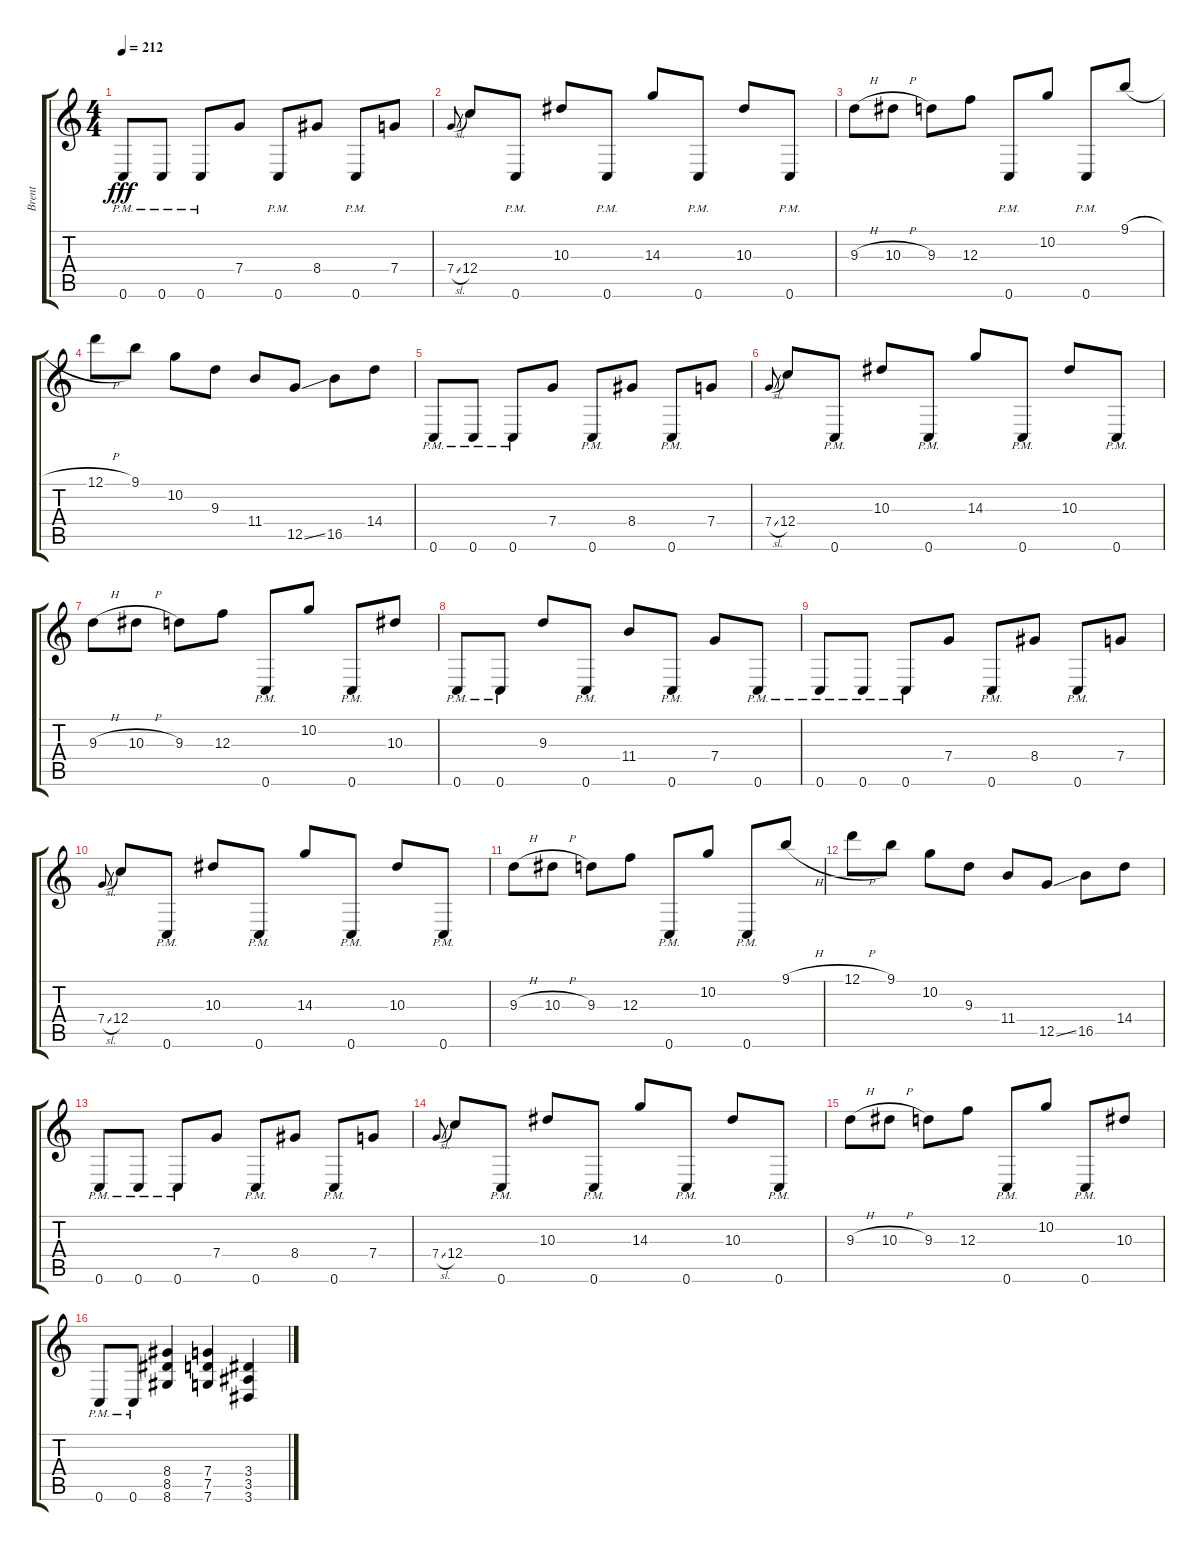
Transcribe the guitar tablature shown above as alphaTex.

\track ("Brent" "Brent") {instrument distortionguitar}
\staff {score tabs}
\tuning (D4 A3 F3 C3 G2 C2) {hide}
\ts (4 4)
\tempo 212
\clef g2
\ks c
0.6{pm}.8{dy fff} 0.6{pm}.8 0.6{pm}.8 7.4.8 0.6{pm}.8 8.4.8 0.6{pm}.8 7.4.8 |
7.4{sl}.8{gr onbeat} 12.4.8 0.6{pm}.8 10.3.8 0.6{pm}.8 14.3.8 0.6{pm}.8 10.3.8 0.6{pm}.8 |
9.3{h}.8 10.3{h}.8 9.3.8 12.3.8 0.6{pm}.8 10.2.8 0.6{pm}.8 9.1{h}.8 |
12.1{h}.8 9.1.8 10.2.8 9.3.8 11.4.8 12.5{ss}.8 16.5.8 14.4.8 |
0.6{pm}.8 0.6{pm}.8 0.6{pm}.8 7.4.8 0.6{pm}.8 8.4.8 0.6{pm}.8 7.4.8 |
7.4{sl}.8{gr onbeat} 12.4.8 0.6{pm}.8 10.3.8 0.6{pm}.8 14.3.8 0.6{pm}.8 10.3.8 0.6{pm}.8 |
9.3{h}.8 10.3{h}.8 9.3.8 12.3.8 0.6{pm}.8 10.2.8 0.6{pm}.8 10.3.8 |
0.6{pm}.8 0.6{pm}.8 9.3.8 0.6{pm}.8 11.4.8 0.6{pm}.8 7.4.8 0.6{pm}.8 |
0.6{pm}.8 0.6{pm}.8 0.6{pm}.8 7.4.8 0.6{pm}.8 8.4.8 0.6{pm}.8 7.4.8 |
7.4{sl}.8{gr onbeat} 12.4.8 0.6{pm}.8 10.3.8 0.6{pm}.8 14.3.8 0.6{pm}.8 10.3.8 0.6{pm}.8 |
9.3{h}.8 10.3{h}.8 9.3.8 12.3.8 0.6{pm}.8 10.2.8 0.6{pm}.8 9.1{h}.8 |
12.1{h}.8 9.1.8 10.2.8 9.3.8 11.4.8 12.5{ss}.8 16.5.8 14.4.8 |
0.6{pm}.8 0.6{pm}.8 0.6{pm}.8 7.4.8 0.6{pm}.8 8.4.8 0.6{pm}.8 7.4.8 |
7.4{sl}.8{gr onbeat} 12.4.8 0.6{pm}.8 10.3.8 0.6{pm}.8 14.3.8 0.6{pm}.8 10.3.8 0.6{pm}.8 |
9.3{h}.8 10.3{h}.8 9.3.8 12.3.8 0.6{pm}.8 10.2.8 0.6{pm}.8 10.3.8 |
0.6{pm}.8 0.6{pm}.8 (8.4 8.5 8.6).4 (7.4 7.5 7.6).4 (3.4 3.5 3.6).4
